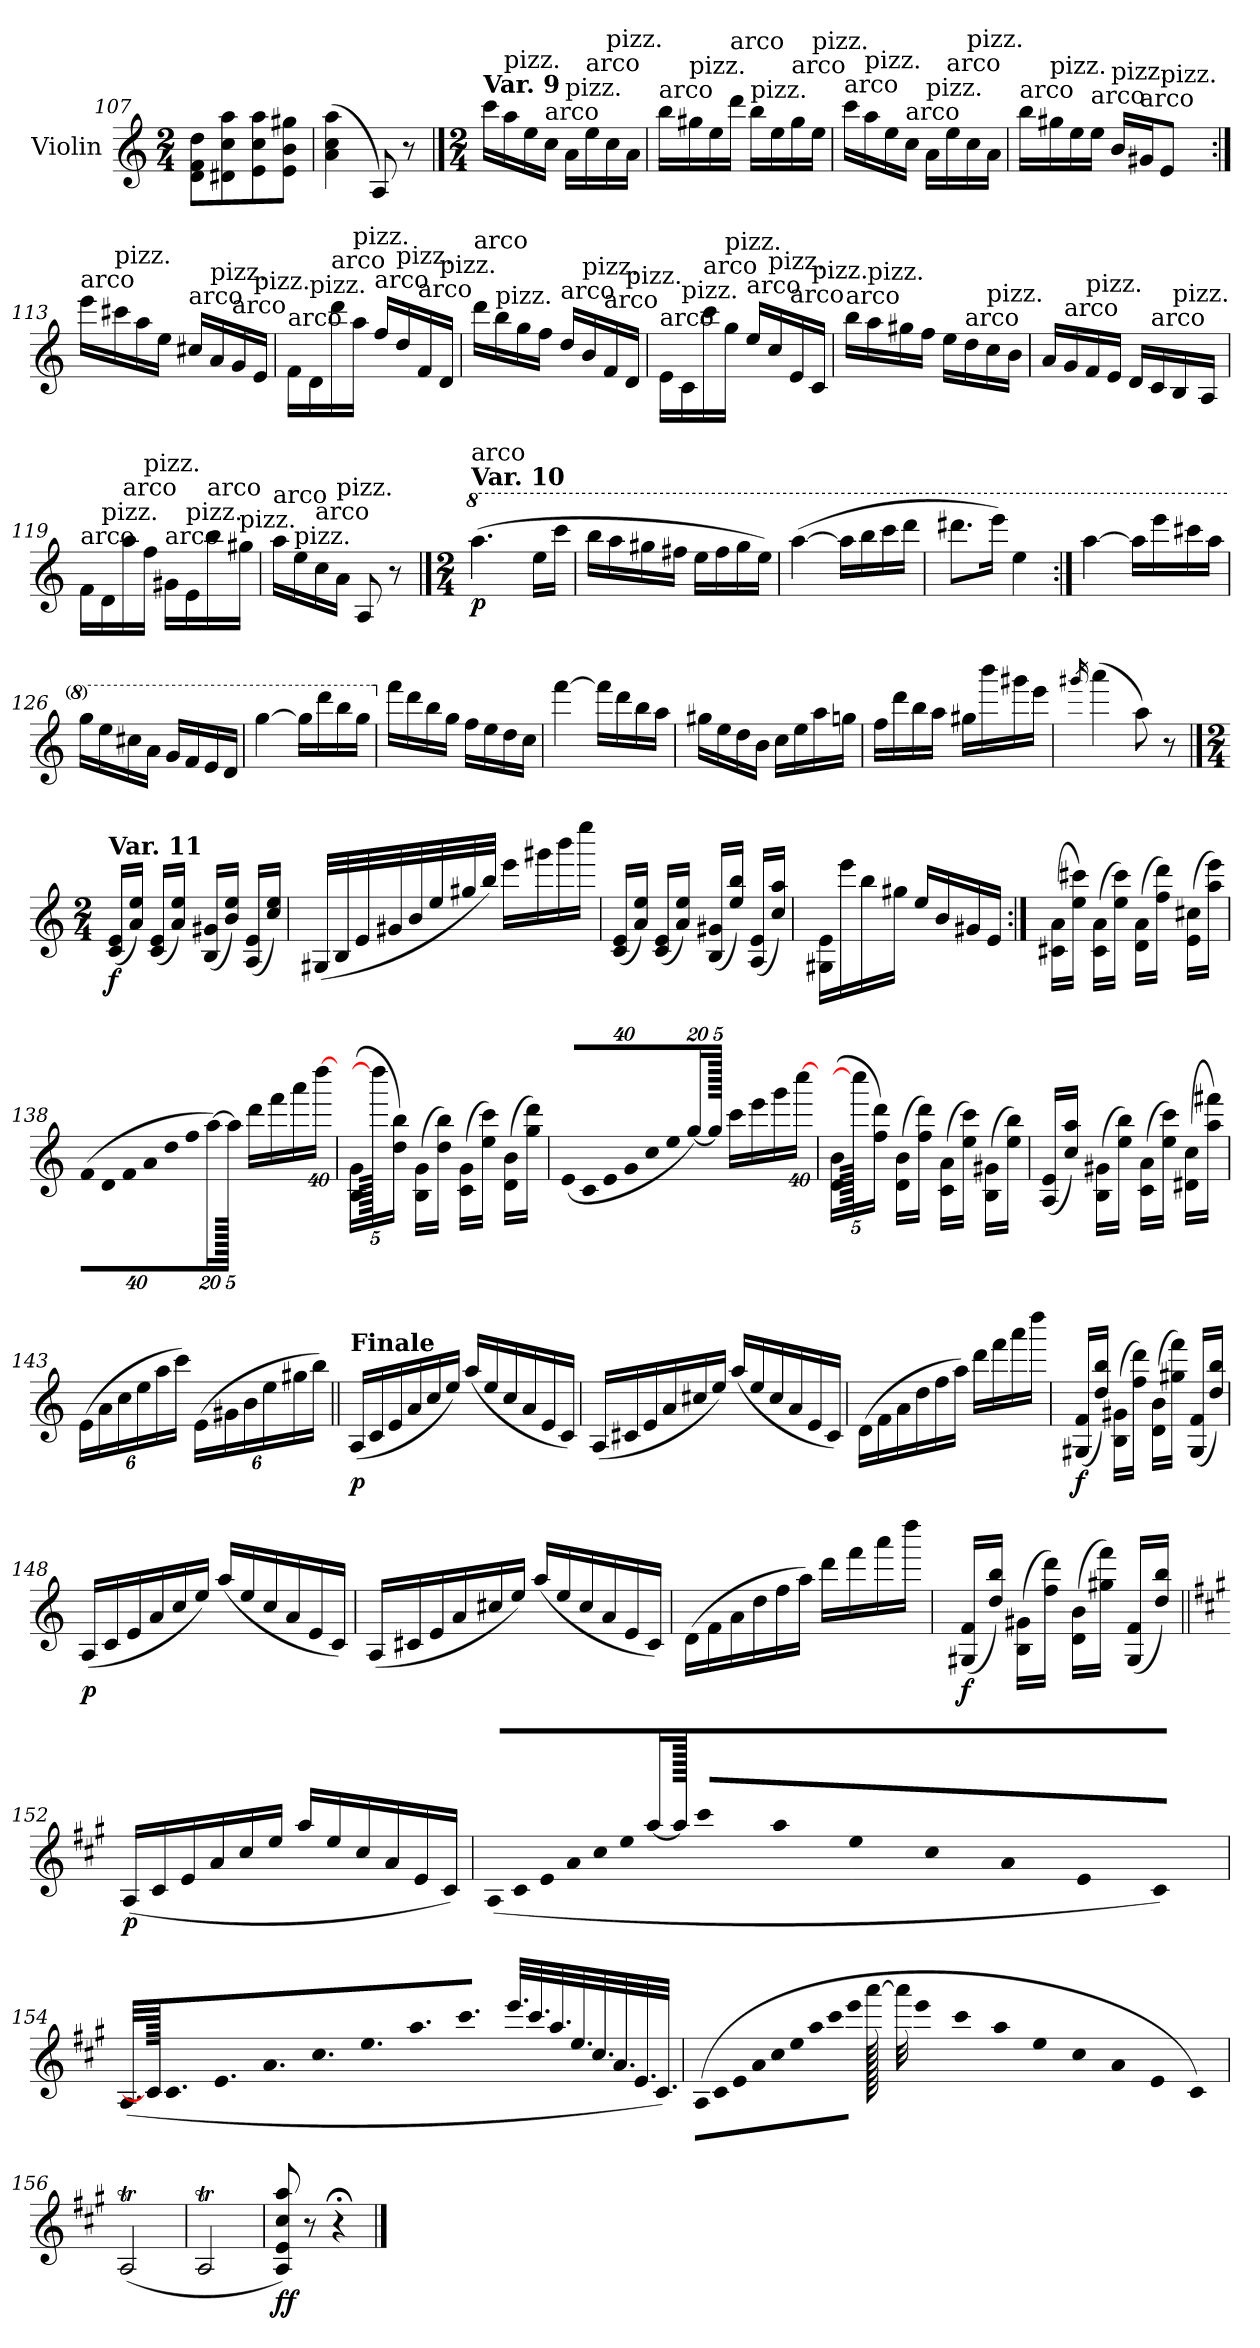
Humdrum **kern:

**kern	**dynam
*part1	*part1
*staff1	*staff1
*I"Violin	*
*I'Vln.	*
*clefG2	*
*k[]	*
*M2/4	*
=107	=107
8d\ 8f\ 8dd\L	.
8d#X\ 8cc\ 8aa\	.
8e\ 8cc\ 8aa\	.
8e\ 8b\ 8gg#X\J	.
=108	=108
(>4a\ 4cc\ 4aa\	.
8A/)	.
8r	.
!!LO:LB:g=z
==109	==109
*M2/4	*
!LO:TX:a:B:t=Var. 9	!
16ccc\LL	.
!LO:TX:a:t=pizz.	!
16aa\	.
16ee\	.
!LO:TX:a:t=arco	!
16cc\JJ	.
!LO:TX:a:t=pizz.	!
16a\LL	.
!LO:TX:a:t=arco	!
16ee\	.
!LO:TX:a:t=pizz.	!
16cc\	.
16a\JJ	.
=110	=110
!LO:TX:a:t=arco	!
16bb\LL	.
!LO:TX:a:t=pizz.	!
16gg#X\	.
16ee\	.
!LO:TX:a:t=arco	!
16ddd\JJ	.
!LO:TX:a:t=pizz.	!
16bb\LL	.
16ee\	.
!LO:TX:a:t=arco	!
16gg#\	.
!LO:TX:a:t=pizz.	!
16ee\JJ	.
=111	=111
!LO:TX:a:t=arco	!
16ccc\LL	.
!LO:TX:a:t=pizz.	!
16aa\	.
16ee\	.
!LO:TX:a:t=arco	!
16cc\JJ	.
!LO:TX:a:t=pizz.	!
16a\LL	.
!LO:TX:a:t=arco	!
16ee\	.
!LO:TX:a:t=pizz.	!
16cc\	.
16a\JJ	.
=112	=112
!LO:TX:a:t=arco	!
16bb\LL	.
!LO:TX:a:t=pizz.	!
16gg#X\	.
16ee\	.
!LO:TX:a:t=arco	!
16ee\JJ	.
!LO:TX:a:t=pizz.	!
16b/LL	.
!LO:TX:a:t=arco	!
16g#X/J	.
!LO:TX:a:t=pizz.	!
8e/J	.
!!LO:LB:g=z
=113:|!	=113:|!
!LO:TX:a:t=arco	!
16eee\LL	.
!LO:TX:a:t=pizz.	!
16ccc#X\	.
16aa\	.
16ee\JJ	.
!LO:TX:a:t=arco	!
16cc#X/LL	.
!LO:TX:a:t=pizz.	!
16a/	.
!LO:TX:a:t=arco	!
16g/	.
!LO:TX:a:t=pizz.	!
16e/JJ	.
=114	=114
!LO:TX:a:t=arco	!
16f\LL	.
!LO:TX:a:t=pizz.	!
16d\	.
!LO:TX:a:t=arco	!
16ddd\	.
!LO:TX:a:t=pizz.	!
16aa\JJ	.
!LO:TX:a:t=arco	!
16ff/LL	.
!LO:TX:a:t=pizz.	!
16dd/	.
!LO:TX:a:t=arco	!
16f/	.
!LO:TX:a:t=pizz.	!
16d/JJ	.
=115	=115
!LO:TX:a:t=arco	!
16ddd\LL	.
!LO:TX:a:t=pizz.	!
16bb\	.
16gg\	.
16ff\JJ	.
!LO:TX:a:t=arco	!
16dd/LL	.
!LO:TX:a:t=pizz.	!
16b/	.
!LO:TX:a:t=arco	!
16f/	.
!LO:TX:a:t=pizz.	!
16d/JJ	.
=116	=116
!LO:TX:a:t=arco	!
16e\LL	.
!LO:TX:a:t=pizz.	!
16c\	.
!LO:TX:a:t=arco	!
16ccc\	.
!LO:TX:a:t=pizz.	!
16gg\JJ	.
!LO:TX:a:t=arco	!
16ee/LL	.
!LO:TX:a:t=pizz.	!
16cc/	.
!LO:TX:a:t=arco	!
16e/	.
!LO:TX:a:t=pizz.	!
16c/JJ	.
!!LO:LB:g=z
=117	=117
!LO:TX:a:t=arco	!
16bb\LL	.
!LO:TX:a:t=pizz.	!
16aa\	.
16gg#X\	.
16ff\JJ	.
16ee\LL	.
!LO:TX:a:t=arco	!
16dd\	.
!LO:TX:a:t=pizz.	!
16cc\	.
16b\JJ	.
=118	=118
16a/LL	.
!LO:TX:a:t=arco	!
16g/	.
!LO:TX:a:t=pizz.	!
16f/	.
16e/JJ	.
16d/LL	.
!LO:TX:a:t=arco	!
16c/	.
!LO:TX:a:t=pizz.	!
16B/	.
16A/JJ	.
=119	=119
!LO:TX:a:t=arco	!
16f\LL	.
!LO:TX:a:t=pizz.	!
16d\	.
!LO:TX:a:t=arco	!
16aa\	.
!LO:TX:a:t=pizz.	!
16ff\JJ	.
!LO:TX:a:t=arco	!
16g#X\LL	.
!LO:TX:a:t=pizz.	!
16e\	.
!LO:TX:a:t=arco	!
16bb\	.
!LO:TX:a:t=pizz.	!
16gg#X\JJ	.
=120	=120
!LO:TX:a:t=arco	!
16aa\LL	.
!LO:TX:a:t=pizz.	!
16ee\	.
!LO:TX:a:t=arco	!
16cc\	.
!LO:TX:a:t=pizz.	!
16a\JJ	.
8A/	.
8r	.
!!LO:LB:g=z
==121	==121
*M2/4	*
*8va	*
!LO:TX:a:B:t=Var. 10	!
!LO:TX:a:t=arco	!
!	!LO:DY:b
(>4.aaa\	p
16eee\LL	.
16cccc\JJ	.
=122	=122
16bbb\LL	.
16aaa\	.
16ggg#X\	.
16fff#X\JJ	.
16eee\LL	.
16fff#\	.
16ggg#\	.
16eee\JJ)	.
=123	=123
(>[4aaa\	.
16aaa\LL]	.
16bbb\	.
16cccc\	.
16dddd\JJ	.
=124	=124
8.dddd#X\L	.
16eeee\Jk)	.
4eee\	.
=125:|!	=125:|!
[4aaa\	.
16aaa\LL]	.
16eeee\	.
16cccc#X\	.
16aaa\JJ	.
=126	=126
16ggg\LL	.
16eee\	.
16ccc#X\	.
16aa\JJ	.
16gg/LL	.
16ff/	.
16ee/	.
16dd/JJ	.
!!LO:PB:g=z
=127	=127
[4ggg\	.
16ggg\LL]	.
16dddd\	.
16bbb\	.
16ggg\JJ	.
=128	=128
*X8va	*
16fff\LL	.
16ddd\	.
16bb\	.
16gg\JJ	.
16ff\LL	.
16ee\	.
16dd\	.
16cc\JJ	.
=129	=129
[4fff\	.
16fff\LL]	.
16ddd\	.
16bb\	.
16aa\JJ	.
=130	=130
16gg#X\LL	.
16ee\	.
16dd\	.
16b\JJ	.
16cc\LL	.
16ee\	.
16aa\	.
16ggn\JJ	.
=131	=131
16ff\LL	.
16ddd\	.
16bb\	.
16aa\JJ	.
16gg#X\LL	.
16bbb\	.
16ggg#X\	.
16eee\JJ	.
=132	=132
16qggg#X/	.
(>4aaa\	.
8aa\)	.
8r	.
!!LO:PB:g=z
==133	==133
*M2/4	*
!LO:TX:a:B:t=Var. 11	!
!	!LO:DY:b
(<16c/ 16e/LL	f
16a/ 16ee/JJ)	.
(<16c/ 16e/LL	.
16a/ 16ee/JJ)	.
(<16B/ 16g#X/LL	.
16b/ 16ee/JJ)	.
(<16A/ 16e/LL	.
16cc/ 16ee/JJ)	.
=134	=134
(<32G#X/LLL	.
32B/	.
32e/	.
32g#X/	.
32b/	.
32ee/	.
32gg#X/	.
32bb/JJJ)	.
16eee\LL	.
16ggg#X\	.
16bbb\	.
16eeee\JJ	.
=135	=135
(<16c/ 16e/LL	.
16a/ 16ee/JJ)	.
(<16c/ 16e/LL	.
16a/ 16ee/JJ)	.
(<16B/ 16g#X/LL	.
16ee/ 16bb/JJ)	.
(<16A/ 16e/LL	.
16cc/ 16aa/JJ)	.
=136	=136
16G#X/ 16e/LL	.
16eee\	.
16bb\	.
16gg#X\JJ	.
16ee/LL	.
16b/	.
16g#X/	.
16e/JJ	.
!!LO:LB:g=z
=137:|!	=137:|!
(>16c#X\ 16a\LL	.
16ee\ 16ccc#X\JJ)	.
(>16c#\ 16a\LL	.
16ee\ 16ccc#\JJ)	.
(>16d\ 16a\LL	.
16ff\ 16ddd\JJ)	.
(>16e\ 16cc#X\LL	.
16aa\ 16eee\JJ)	.
=138	=138
*Xbrackettup	*
!LO:N:vis=16	!
(>640%23f\LL	.
!LO:N:vis=16	!
640%23d\	.
!LO:N:vis=16	!
640%23f\	.
!LO:N:vis=16	!
640%23a\	.
!LO:N:vis=16	!
640%23dd\	.
!LO:N:vis=16	!
640%23ff\	.
[320%11aa\JJ)	.
640aa\JJ]	.
16ddd\LL	.
16fff\	.
16aaa\	.
[640%39dddd\JJ	.
=139	=139
(>16B\ 16g\LL	.
640dddd\JJ]	.
16dd\ 16bb\JJ)	.
(>16B\ 16g\LL	.
16dd\ 16bb\JJ)	.
(>16c\ 16g\LL	.
16ee\ 16ccc\JJ)	.
(>16d\ 16b\LL	.
16gg\ 16ddd\JJ)	.
=140	=140
!LO:N:vis=16	!
(<640%23e/LL	.
!LO:N:vis=16	!
640%23c/	.
!LO:N:vis=16	!
640%23e/	.
!LO:N:vis=16	!
640%23g/	.
!LO:N:vis=16	!
640%23cc/	.
!LO:N:vis=16	!
640%23ee/	.
[320%11gg/JJ)	.
640gg/JJ]	.
16ccc\LL	.
16eee\	.
16ggg\	.
[640%39cccc\JJ	.
!!LO:LB:g=z
=141	=141
(>16d\ 16b\LL	.
640cccc\JJ]	.
16ff\ 16ddd\JJ)	.
(>16d\ 16b\LL	.
16ff\ 16ddd\JJ)	.
(>16c\ 16a\LL	.
16ee\ 16ccc\JJ)	.
(>16B\ 16g#X\LL	.
16ee\ 16bb\JJ)	.
=142	=142
(<16A/ 16e/LL	.
16cc/ 16aa/JJ)	.
(>16B\ 16g#X\LL	.
16ee\ 16bb\JJ)	.
(>16c\ 16a\LL	.
16ee\ 16ccc\JJ)	.
(>16d#X\ 16cc\LL	.
16aa\ 16fff#X\JJ)	.
=143	=143
(>24e\LL	.
24a\	.
24cc\	.
24ee\	.
24aa\	.
24ccc\JJ)	.
(>24e\LL	.
24g#X\	.
24b\	.
24ee\	.
24gg#X\	.
24bb\JJ)	.
!!LO:LB:g=z
=144||	=144||
*Xtuplet	*
!LO:TX:a:B:t=Finale	!
!	!LO:DY:b
(<24A/LL	p
24c/	.
24e/	.
24a/	.
24cc/	.
24ee/JJ)	.
(<24aa/LL	.
24ee/	.
24cc/	.
24a/	.
24e/	.
24c/JJ)	.
=145	=145
(<24A/LL	.
24c#X/	.
24e/	.
24a/	.
24cc#X/	.
24ee/JJ)	.
(<24aa/LL	.
24ee/	.
24cc#/	.
24a/	.
24e/	.
24c#/JJ)	.
=146	=146
(>24d\LL	.
24f\	.
24a\	.
24dd\	.
24ff\	.
24aa\JJ)	.
16ddd\LL	.
16fff\	.
16aaa\	.
16dddd\JJ	.
!!LO:LB:g=z
=147	=147
!	!LO:DY:b
(<16G#X/ 16f/LL	f
16dd/ 16bb/JJ)	.
(>16B\ 16g#X\LL	.
16ff\ 16ddd\JJ)	.
(>16d\ 16b\LL	.
16gg#X\ 16fff\JJ)	.
(<16G#/ 16f/LL	.
16dd/ 16bb/JJ)	.
=148	=148
!	!LO:DY:b
(<24A/LL	p
24c/	.
24e/	.
24a/	.
24cc/	.
24ee/JJ)	.
(<24aa/LL	.
24ee/	.
24cc/	.
24a/	.
24e/	.
24c/JJ)	.
=149	=149
(<24A/LL	.
24c#X/	.
24e/	.
24a/	.
24cc#X/	.
24ee/JJ)	.
(<24aa/LL	.
24ee/	.
24cc#/	.
24a/	.
24e/	.
24c#/JJ)	.
=150	=150
(>24d\LL	.
24f\	.
24a\	.
24dd\	.
24ff\	.
24aa\JJ)	.
16ddd\LL	.
16fff\	.
16aaa\	.
16dddd\JJ	.
!!LO:LB:g=z
=151	=151
!	!LO:DY:b
(<16G#X/ 16f/LL	f
16dd/ 16bb/JJ)	.
(>16B\ 16g#X\LL	.
16ff\ 16ddd\JJ)	.
(>16d\ 16b\LL	.
16gg#X\ 16fff\JJ)	.
(<16G#/ 16f/LL	.
16dd/ 16bb/JJ)	.
=152||	=152||
*k[f#c#g#]	*
!	!LO:DY:b
(<24A/LL	p
24c#/	.
24e/	.
24a/	.
24cc#/	.
24ee/JJ	.
24aa/LL	.
24ee/	.
24cc#/	.
24a/	.
24e/	.
24c#/JJ)	.
=153	=153
!LO:N:vis=16	!
(<640%23A/LL	.
!LO:N:vis=16	!
640%23c#/	.
!LO:N:vis=16	!
640%23e/	.
!LO:N:vis=16	!
640%23a/	.
!LO:N:vis=16	!
640%23cc#/	.
!LO:N:vis=16	!
640%23ee/	.
[320%11aa/JJ	.
640aa/JJ]	.
!LO:N:vis=16	!
640%23ccc#/LL	.
!LO:N:vis=16	!
640%23aa/	.
!LO:N:vis=16	!
640%23ee/	.
!LO:N:vis=16	!
640%23cc#/	.
!LO:N:vis=16	!
640%23a/	.
!LO:N:vis=16	!
640%23e/	.
[640%21c#/JJ)	.
!!LO:LB:g=z
=154	=154
(<48.A/LL	.
320c#/JJ]	.
48.c#/	.
48.e/	.
48.a/	.
48.cc#/	.
48.ee/	.
48.aa/	.
48.ccc#/JJ	.
48.eee/LL	.
48.ccc#/	.
48.aa/	.
48.ee/	.
48.cc#/	.
48.a/	.
48.e/	.
48.c#/JJ)	.
=155	=155
!LO:N:vis=16	!
(>1920%53A\LL	.
!LO:N:vis=16	!
1920%53c#\	.
!LO:N:vis=16	!
1920%53e\	.
!LO:N:vis=16	!
1920%53a\	.
!LO:N:vis=16	!
1920%53cc#\	.
!LO:N:vis=16	!
1920%53ee\	.
!LO:N:vis=16	!
1920%53aa\	.
!LO:N:vis=16	!
1920%53ccc#\	.
!LO:N:vis=16	!
1920%53eee\JJ	.
[640aaa\LL	.
192%5aaa\LL]	.
!LO:N:vis=16	!
1920%53eee\	.
!LO:N:vis=16	!
1920%53ccc#\	.
!LO:N:vis=16	!
1920%53aa\	.
!LO:N:vis=16	!
1920%53ee\	.
!LO:N:vis=16	!
1920%53cc#\	.
!LO:N:vis=16	!
1920%53a\	.
!LO:N:vis=16	!
1920%53e\	.
!LO:N:vis=16	!
1920%53c#\JJ)	.
=156	=156
(<2AT/	.
=157	=157
2AT/	.
=158	=158
!	!LO:DY:b
8A/ 8e/ 8cc#/ 8aa/)	ff
8r	.
4r;<	.
==	==
*-	*-
